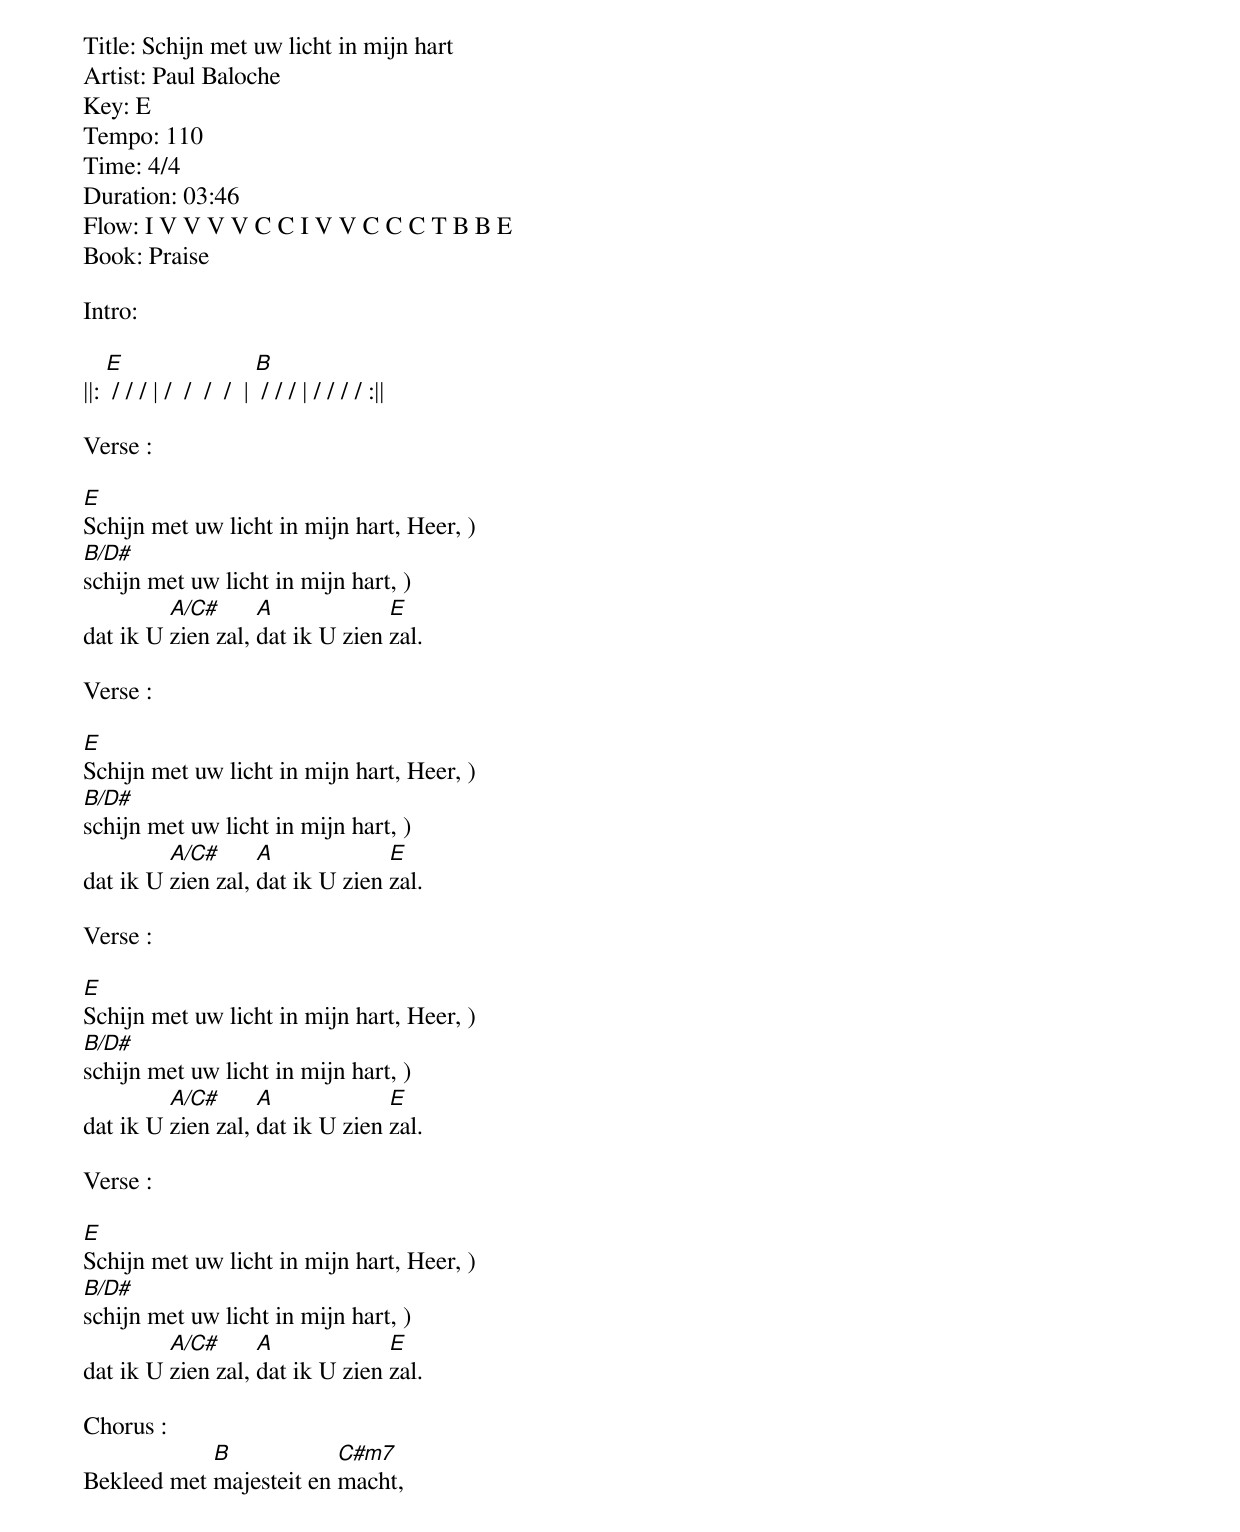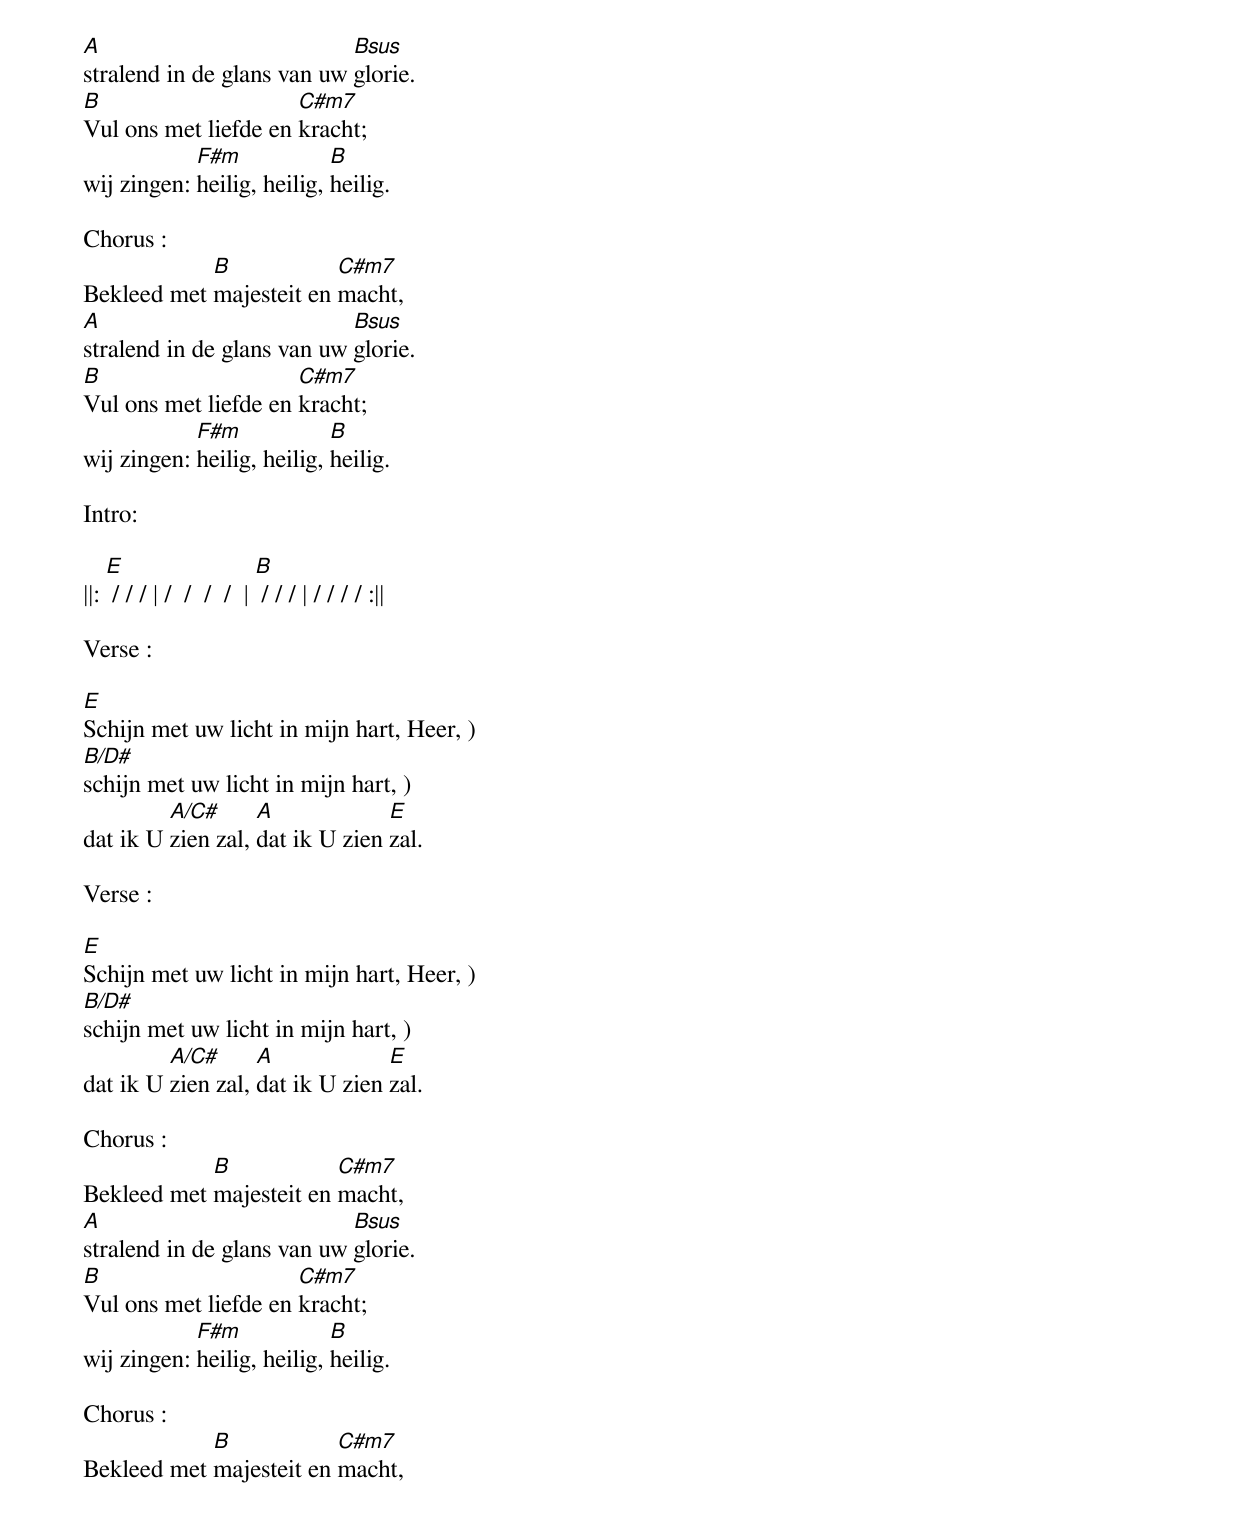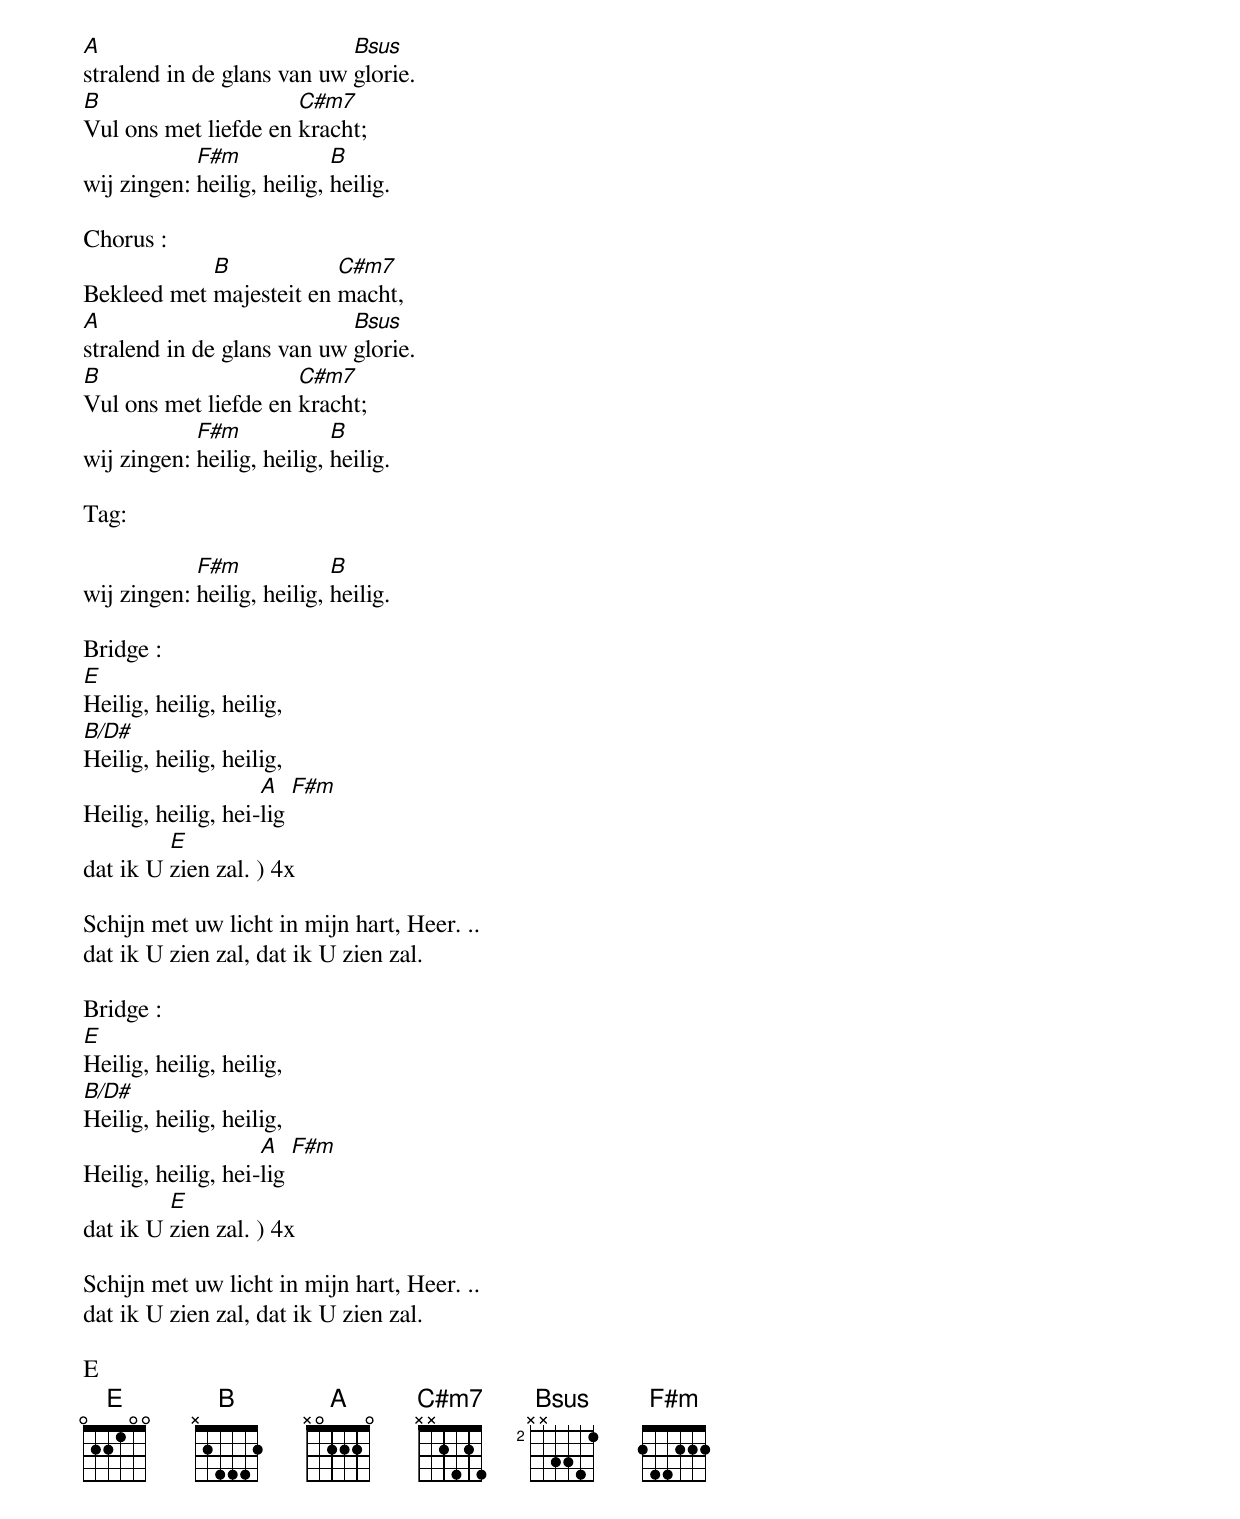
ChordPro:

Title: Schijn met uw licht in mijn hart
Artist: Paul Baloche
Key: E
Tempo: 110
Time: 4/4
Duration: 03:46
Flow: I V V V V C C I V V C C C T B B E
Book: Praise

Intro:

||: [E] / / / | /  /  /  /  | [B] / / / | / / / / :||

Verse :

[E]Schijn met uw licht in mijn hart, Heer, )
[B/D#]schijn met uw licht in mijn hart, )
dat ik U [A/C#]zien zal, [A]dat ik U zien [E]zal.

Verse :

[E]Schijn met uw licht in mijn hart, Heer, )
[B/D#]schijn met uw licht in mijn hart, )
dat ik U [A/C#]zien zal, [A]dat ik U zien [E]zal.

Verse :

[E]Schijn met uw licht in mijn hart, Heer, )
[B/D#]schijn met uw licht in mijn hart, )
dat ik U [A/C#]zien zal, [A]dat ik U zien [E]zal.

Verse :

[E]Schijn met uw licht in mijn hart, Heer, )
[B/D#]schijn met uw licht in mijn hart, )
dat ik U [A/C#]zien zal, [A]dat ik U zien [E]zal.

Chorus :
Bekleed met [B]majesteit en [C#m7]macht,
[A]stralend in de glans van uw [Bsus]glorie.
[B]Vul ons met liefde en [C#m7]kracht;
wij zingen: [F#m]heilig, heilig, [B]heilig.

Chorus :
Bekleed met [B]majesteit en [C#m7]macht,
[A]stralend in de glans van uw [Bsus]glorie.
[B]Vul ons met liefde en [C#m7]kracht;
wij zingen: [F#m]heilig, heilig, [B]heilig.

Intro:

||: [E] / / / | /  /  /  /  | [B] / / / | / / / / :||

Verse :

[E]Schijn met uw licht in mijn hart, Heer, )
[B/D#]schijn met uw licht in mijn hart, )
dat ik U [A/C#]zien zal, [A]dat ik U zien [E]zal.

Verse :

[E]Schijn met uw licht in mijn hart, Heer, )
[B/D#]schijn met uw licht in mijn hart, )
dat ik U [A/C#]zien zal, [A]dat ik U zien [E]zal.

Chorus :
Bekleed met [B]majesteit en [C#m7]macht,
[A]stralend in de glans van uw [Bsus]glorie.
[B]Vul ons met liefde en [C#m7]kracht;
wij zingen: [F#m]heilig, heilig, [B]heilig.

Chorus :
Bekleed met [B]majesteit en [C#m7]macht,
[A]stralend in de glans van uw [Bsus]glorie.
[B]Vul ons met liefde en [C#m7]kracht;
wij zingen: [F#m]heilig, heilig, [B]heilig.

Chorus :
Bekleed met [B]majesteit en [C#m7]macht,
[A]stralend in de glans van uw [Bsus]glorie.
[B]Vul ons met liefde en [C#m7]kracht;
wij zingen: [F#m]heilig, heilig, [B]heilig.

Tag:

wij zingen: [F#m]heilig, heilig, [B]heilig.

Bridge :
[E]Heilig, heilig, heilig,
[B/D#]Heilig, heilig, heilig,
Heilig, heilig, hei-[A]lig [F#m]
dat ik U [E]zien zal. ) 4x

Schijn met uw licht in mijn hart, Heer. ..
dat ik U zien zal, dat ik U zien zal.

Bridge :
[E]Heilig, heilig, heilig,
[B/D#]Heilig, heilig, heilig,
Heilig, heilig, hei-[A]lig [F#m]
dat ik U [E]zien zal. ) 4x

Schijn met uw licht in mijn hart, Heer. ..
dat ik U zien zal, dat ik U zien zal.

E
